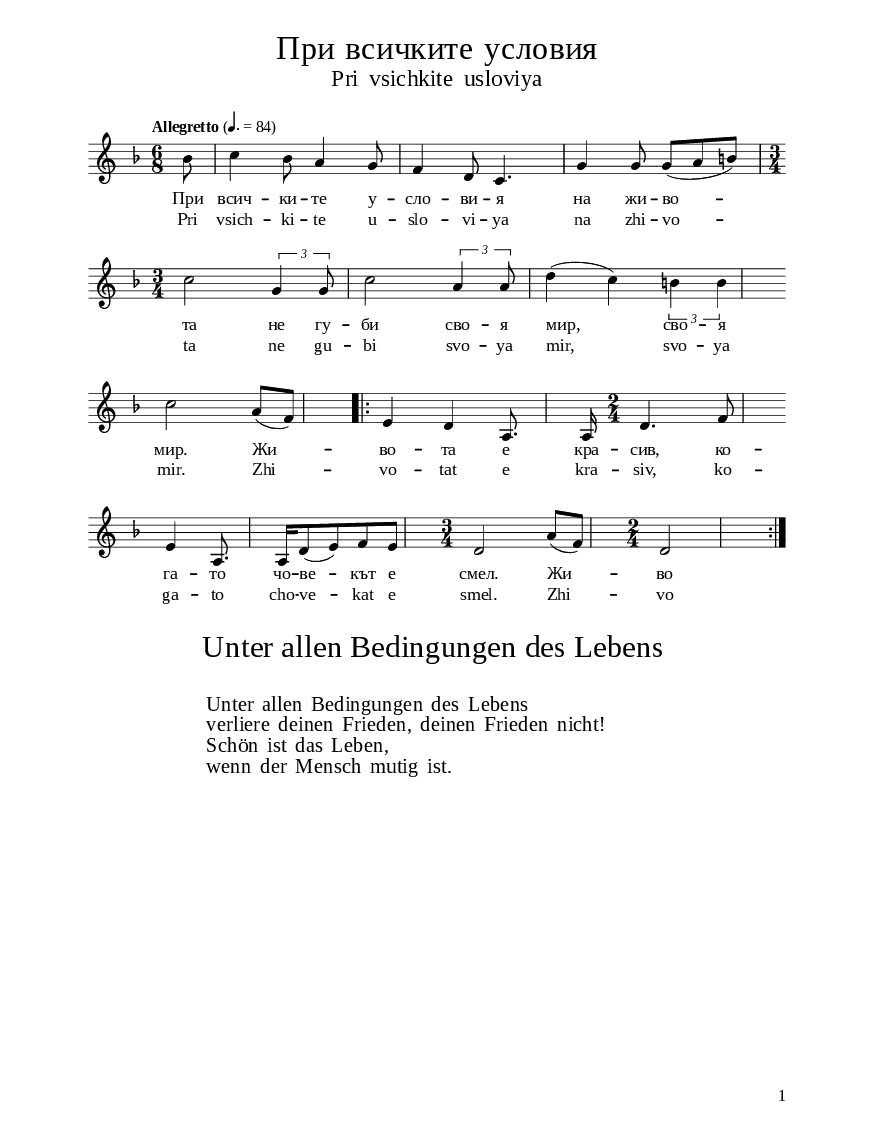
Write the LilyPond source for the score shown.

\version "2.20.0"

\paper {
  #(set-paper-size "a5")
}

\bookpart {
  \paper {
    print-all-headers = ##t
    print-page-number = ##t
    print-first-page-number = ##t

    % put page numbers on the bottom
    oddHeaderMarkup = \markup ""
    evenHeaderMarkup = \markup ""
    oddFooterMarkup = \markup
    \fill-line {
      ""
      \on-the-fly #print-page-number-check-first \fromproperty #'page:page-number-string
    }
    evenFooterMarkup = \markup
    \fill-line {
      \on-the-fly #print-page-number-check-first \fromproperty #'page:page-number-string
      ""
    }

    left-margin = 1.5\cm
    right-margin = 1.5\cm
    top-margin = 1.6\cm
    bottom-margin = 1.2\cm
    ragged-bottom = ##t % do not spread the staves to fill the whole vertical space

    % change lyrics and titles font (affects notes also)
    fonts =
    #(make-pango-font-tree
      "Times New Roman"
      "DejaVu Sans"
      "DejaVu Sans Mono"
      (/ (* staff-height pt) 3.6))

    % change distance between staves
    system-system-spacing =
    #'((basic-distance . 12)
       (minimum-distance . 6)
       (padding . 1)
       (stretchability . 12))
  }

  \header {
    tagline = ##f
  }

  \score{
    \layout {
      indent = 0.0\cm % remove first line indentation
      %ragged-last = ##t % do not spread last line to fill the whole space
      \context {
        \Score
        \omit BarNumber %remove bar numbers
      } % context

      \context {
        % change staff size
        \Staff
        fontSize = #+0 % affects notes size only
        \override StaffSymbol #'staff-space = #(magstep -3)
        \override StaffSymbol #'thickness = #0.5
        \override BarLine #'hair-thickness = #1
        %\override StaffSymbol #'ledger-line-thickness = #'(0 . 0)
      }

      \context {
        % adjust space between staff and lyrics and between the two lyric lines
        \Lyrics
        \override VerticalAxisGroup.nonstaff-relatedstaff-spacing = #'((basic-distance . 4.5))
        \override VerticalAxisGroup.nonstaff-nonstaff-spacing = #'((minimum-distance . 2))
      }
    } % layout

    \new Voice \relative c' {
      \clef treble
      \key d \minor
      \time 6/8
      \tempo \markup {
        % make tempo note smaller
        \concat {
          "Allegretto" \normal-text { " (" }
          \teeny \general-align #Y #DOWN \note #"4." #0.8
          \normal-text { " = 84)" }
        }
      }


      \partial 8
      bes'8 | c4 bes8 a4 g8 | f4 d8 c4. | g'4  g8 g8 (a b)  | \break

      \time 3/4  c2 \tuplet 3/2 { g4 g8} | c2 \tuplet 3/2 { a4 a8 } | d4 (c) \tuplet 3/2 { b b } \break

      c2 \bar "! " a8 ( f8 ) \repeat volta 2 { e4 d a8. a16 | \time 2/4 d4. f8 | \break
      e4 a,8. a16 | d8 (e8) f8 e | \time 3/4 d2 a'8 (f) \time 2/4 d2 \break }

    }

    \addlyrics {
      При всич -- ки -- те у -- сло -- ви -- я на жи -- во -- та

      не гу -- би сво -- я мир, сво -- я мир.

      Жи -- во -- та е кра -- сив,

      ко -- га -- то чо -- ве -- кът е смел.

      Жи -- во -- тът е кра -- сив,

      ко -- га -- то чо -- ве -- ка е смел.}
      \addlyrics {  Pri vsich -- ki -- te u -- slo -- vi -- ya na zhi -- vo -- ta

      ne gu -- bi svo -- ya mir, svo -- ya mir.

      Zhi -- vo -- tat e kra -- siv,

      ko -- ga -- to cho -- ve -- kat e smel.

      Zhi -- vo -- ta e kra -- siv,

      ko -- ga -- to cho -- ve -- ka e smel.}

      \header {
        title = \markup \column \normal-text \fontsize #2.5 {
          \center-align
          \line {При всичките условия}
          \vspace #-0.6
          \center-align
          \line \fontsize #-3 { Pri vsichkite usloviya }
          \vspace #-0.8
          \center-align
          \line \fontsize #-3 { " " }
        }
      }

      \midi{}

    } % score


    % include foreign translation(s) of the song
    \version "2.20.0"

\markup \fill-line { \fontsize #6 "Unter allen Bedingungen des Lebens " }
\markup \null
\markup \null
\markup \fontsize #+2.5 {
    \hspace #10
    \override #'(baseline-skip . 2)

        \column {
     \line { " " }
\line { " "Unter allen Bedingungen des Lebens }

\line { " "verliere deinen Frieden, deinen Frieden nicht!}

\line { " "Schön ist das Leben, }

\line { " "wenn der Mensch mutig ist.}



    }


}


  } % bookpart
